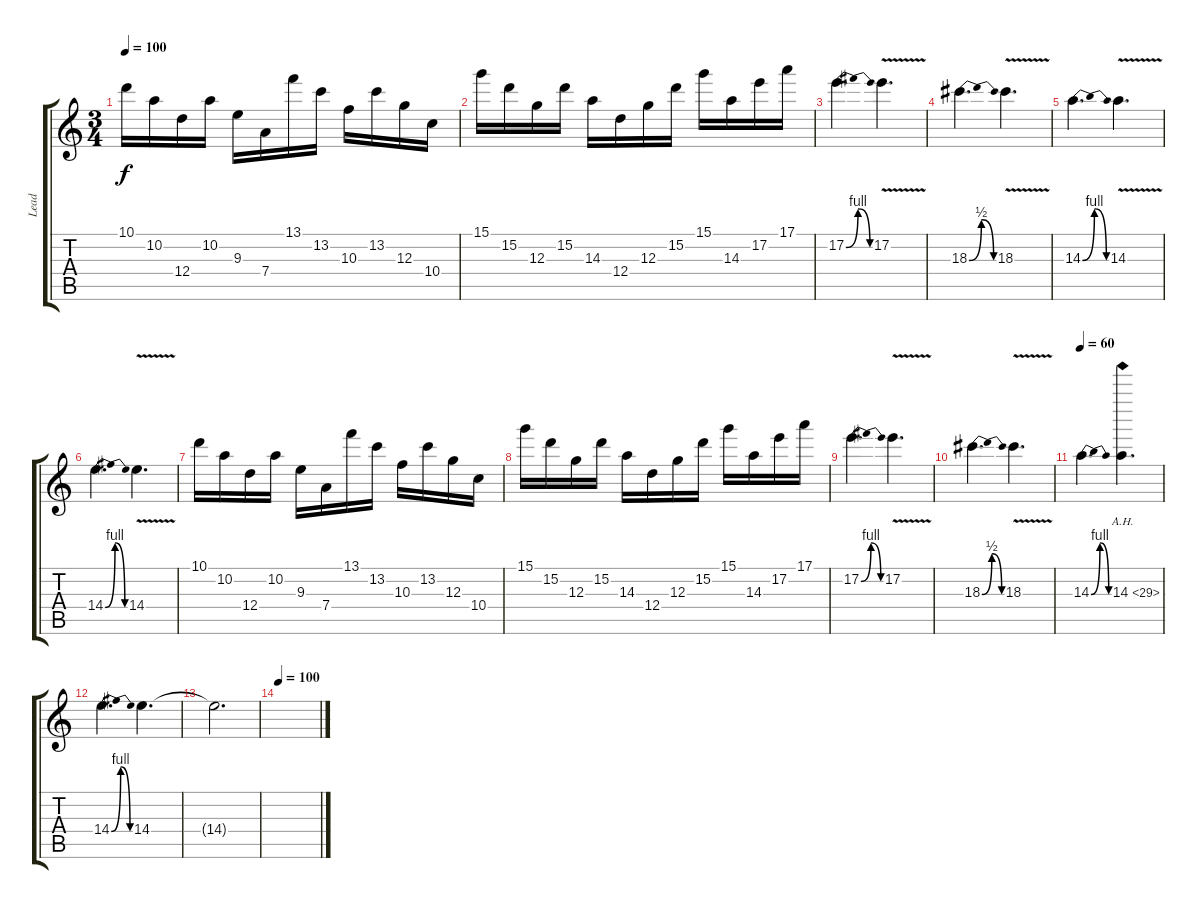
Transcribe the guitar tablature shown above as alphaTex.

\track ("Lead" "Lead") {instrument overdrivenguitar}
\staff {score tabs}
\tuning (E4 B3 G3 D3 A2 E2) {hide}
\ts (3 4)
\tempo 100
\clef g2
\ks c
10.1.16{dy f} 10.2.16 12.4.16 10.2.16 9.3.16 7.4.16 13.1.16 13.2.16 10.3.16 13.2.16 12.3.16 10.4.16 |
15.1.16 15.2.16 12.3.16 15.2.16 14.3.16 12.4.16 12.3.16 15.2.16 15.1.16 14.3.16 17.2.16 17.1.16 |
17.2{be (bendrelease 0 0 10 4 45 4 60 0)}.4{d} 17.2{v}.4{d} |
18.3{be (bendrelease 0 0 10 2 45 2 60 0)}.4{d} 18.3{v}.4{d} |
14.3{be (bendrelease 0 0 10 4 44 4 60 0)}.4{d} 14.3{v}.4{d} |
14.4{be (bendrelease 0 0 10 4 44 4 60 0)}.4{d} 14.4{v}.4{d} |
10.1.16 10.2.16 12.4.16 10.2.16 9.3.16 7.4.16 13.1.16 13.2.16 10.3.16 13.2.16 12.3.16 10.4.16 |
15.1.16 15.2.16 12.3.16 15.2.16 14.3.16 12.4.16 12.3.16 15.2.16 15.1.16 14.3.16 17.2.16 17.1.16 |
17.2{be (bendrelease 0 0 10 4 45 4 60 0)}.4{d} 17.2{v}.4{d} |
18.3{be (bendrelease 0 0 10 2 45 2 60 0)}.4{d} 18.3{v}.4{d} |
\tempo 60
14.3{be (bendrelease 0 0 10 4 44 4 60 0)}.4{d} 14.3{ah 15}.4{d} |
14.4{be (bendrelease 0 0 10 4 44 4 60 0)}.4{d} 14.4.4{d} |
14.4{t}.2{d} |
\tempo 100
